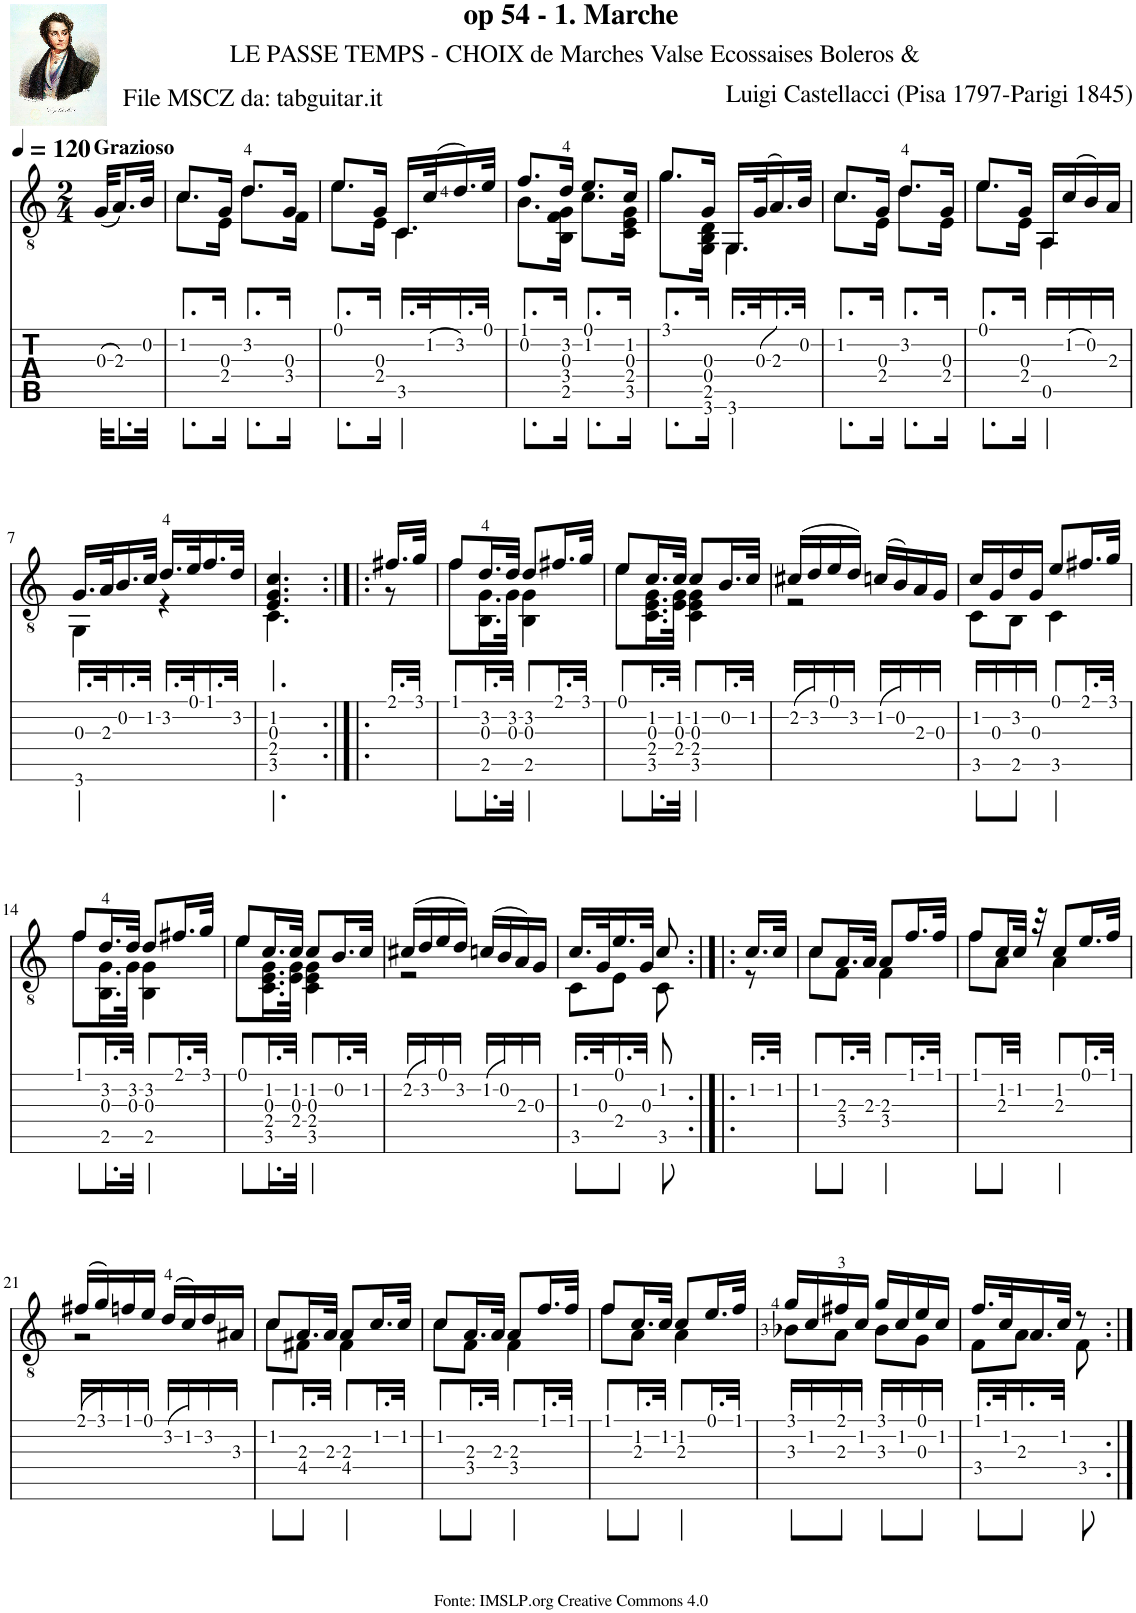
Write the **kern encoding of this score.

**kern	**kern
*part2	*part1
*staff2	*staff1
*I"Chitarra classica (Intavolatura)	*I"Classical Guitar
*stria6	*
*	*clefGv2
*k[]	*k[]
*M2/4	*M2/4
*MM120	*MM120
=	=
!	!LO:TX:a:B:t=Grazioso
(32G\KLL	(32G/KLL
16.A\)	16.A/)
32B\JJk	32B/JJk
=1	=1
*^	*^
8.c/L	8.c\L	8.c/L	8.c\L
16G/Jk	16E\Jk	16G/Jk	16E\Jk
8.d/L	8.d\L	8.d/L	8.d\L
16G/Jk	16F\Jk	16G/Jk	16F\Jk
=2	=2	=2	=2
8.e/L	8.e\L	8.e/L	8.e\L
16G/Jk	16E\Jk	16G/Jk	16E\Jk
16.C/LL	4C\	16.C/LL	4C\
(32c/K	.	(32c/K	.
16.d/)	.	16.d/)	.
32e/JJk	.	32e/JJk	.
=3	=3	=3	=3
8.f/L	8.B\L	8.f/L	8.B\L
16d/Jk	16BB\ 16F\ 16G\Jk	16d/Jk	16BB\ 16F\ 16G\Jk
8.e/L	8.c\L	8.e/L	8.c\L
16c/Jk	16C\ 16E\ 16G\Jk	16c/Jk	16C\ 16E\ 16G\Jk
=4	=4	=4	=4
8.g/L	8.g\L	8.g/L	8.g\L
16G/Jk	16GG\ 16BB\ 16D\Jk	16G/Jk	16GG\ 16BB\ 16D\Jk
16.GG/LL	4GG\	16.GG/LL	4GG\
(32G/K	.	(32G/K	.
16.A/)	.	16.A/)	.
32B/JJk	.	32B/JJk	.
=5	=5	=5	=5
8.c/L	8.c\L	8.c/L	8.c\L
16G/Jk	16E\Jk	16G/Jk	16E\Jk
8.d/L	8.d\L	8.d/L	8.d\L
16G/Jk	16E\Jk	16G/Jk	16E\Jk
=6	=6	=6	=6
8.e/L	8.e\L	8.e/L	8.e\L
16G/Jk	16E\Jk	16G/Jk	16E\Jk
16AA/LL	4AA\	16AA/LL	4AA\
(16c/	.	(16c/	.
16B/)	.	16B/)	.
16A/JJ	.	16A/JJ	.
!!LO:LB:g=z	!!
=7	=7	=7	=7
16.G/LL	4GG\	16.G/LL	4GG\
32A/K	.	32A/K	.
16.B/	.	16.B/	.
32c/JJk	.	32c/JJk	.
16.d/LL	4r	16.d/LL	4r
32e/K	.	32e/K	.
16.f/	.	16.f/	.
32d/JJk	.	32d/JJk	.
=8	=8	=8	=8
4.E/ 4.G/ 4.c/	4.C\	4.E/ 4.G/ 4.c/	4.C\
=9:|!|:	=9:|!|:	=9:|!|:	=9:|!|:
16.f#X/LL	8r	16.f#X/LL	8r
32g/JJk	.	32g/JJk	.
=10	=10	=10	=10
8f/L	8f\L	8f/L	8f\L
16.d/L	16.BB\ 16.G\L	16.d/L	16.BB\ 16.G\L
32d/JJk	32G\JJk	32d/JJk	32G\JJk
8d/L	4BB\ 4G\	8d/L	4BB\ 4G\
16.f#X/L	.	16.f#X/L	.
32g/JJk	.	32g/JJk	.
=11	=11	=11	=11
8e/L	8e\L	8e/L	8e\L
16.c/L	16.C\ 16.E\ 16.G\L	16.c/L	16.C\ 16.E\ 16.G\L
32c/JJk	32E\ 32G\JJk	32c/JJk	32E\ 32G\JJk
8c/L	4C\ 4E\ 4G\	8c/L	4C\ 4E\ 4G\
16.B/L	.	16.B/L	.
32c/JJk	.	32c/JJk	.
=12	=12	=12	=12
(16c#X/LL	2r	(16c#X/LL	2r
16d/)	.	16d/	.
16e/	.	16e/	.
16d/JJ	.	16d/JJ)	.
(16cn/LL	.	(16cn/LL	.
16B/)	.	16B/)	.
16A/	.	16A/	.
16G/JJ	.	16G/JJ	.
=13	=13	=13	=13
16c/LL	8C\L	16c/LL	8C\L
16G/	.	16G/	.
16d/	8BB\J	16d/	8BB\J
16G/JJ	.	16G/JJ	.
8e/L	4C\	8e/L	4C\
16.f#X/L	.	16.f#X/L	.
32g/JJk	.	32g/JJk	.
!!LO:LB:g=z	!!
=14	=14	=14	=14
8f/L	8f\L	8f/L	8f\L
16.d/L	16.BB\ 16.G\L	16.d/L	16.BB\ 16.G\L
32d/JJk	32G\JJk	32d/JJk	32G\JJk
8d/L	4BB\ 4G\	8d/L	4BB\ 4G\
16.f#X/L	.	16.f#X/L	.
32g/JJk	.	32g/JJk	.
=15	=15	=15	=15
8e/L	8e\L	8e/L	8e\L
16.c/L	16.C\ 16.E\ 16.G\L	16.c/L	16.C\ 16.E\ 16.G\L
32c/JJk	32E\ 32G\JJk	32c/JJk	32E\ 32G\JJk
8c/L	4C\ 4E\ 4G\	8c/L	4C\ 4E\ 4G\
16.B/L	.	16.B/L	.
32c/JJk	.	32c/JJk	.
=16	=16	=16	=16
(16c#X/LL	2r	(16c#X/LL	2r
16d/)	.	16d/	.
16e/	.	16e/	.
16d/JJ	.	16d/JJ)	.
(16cn/LL	.	(16cn/LL	.
16B/)	.	16B/	.
16A/	.	16A/)	.
16G/JJ	.	16G/JJ	.
=17	=17	=17	=17
16.c/LL	8C\L	16.c/LL	8C\L
32G/K	.	32G/K	.
16.e/	8E\J	16.e/	8E\J
32G/JJk	.	32G/JJk	.
8c/	8C\	8c/	8C\
=18:|!|:	=18:|!|:	=18:|!|:	=18:|!|:
16.c/LL	8r	16.c/LL	8r
32c/JJk	.	32c/JJk	.
=19	=19	=19	=19
8c/L	8c\L	8c/L	8c\L
16.A/L	8F\J	16.A/L	8F\J
32A/JJk	.	32A/JJk	.
8A/L	4F\	8A/L	4F\
16.f/L	.	16.f/L	.
32f/JJk	.	32f/JJk	.
=20	=20	=20	=20
8f/L	8f\L	8f/L	8f\L
16c/L	8A\J	16c/L	8A\J
32c/JJk	.	32c/JJk	.
32r	.	32r	.
8c/L	4A\	8c/L	4A\
16.e/L	.	16.e/L	.
32f/JJk	.	32f/JJk	.
!!LO:LB:g=z	!!
=21	=21	=21	=21
(16f#X/LL	2r	(16f#X/LL	2r
16g/)	.	16g/)	.
16fn/	.	16fn/	.
16e/JJ	.	16e/JJ	.
(16d/LL	.	(16d/LL	.
16c/)	.	16c/)	.
16d/	.	16d/	.
16A#X/JJ	.	16A#X/JJ	.
=22	=22	=22	=22
8c/L	8c\L	8c/L	8c\L
16.A/L	8F#X\J	16.A/L	8F#X\J
32A/JJk	.	32A/JJk	.
8A/L	4F#\	8A/L	4F#\
16.c/L	.	16.c/L	.
32c/JJk	.	32c/JJk	.
=23	=23	=23	=23
8c/L	8c\L	8c/L	8c\L
16.A/L	8F\J	16.A/L	8F\J
32A/JJk	.	32A/JJk	.
8A/L	4F\	8A/L	4F\
16.f/L	.	16.f/L	.
32f/JJk	.	32f/JJk	.
=24	=24	=24	=24
8f/L	8f\L	8f/L	8f\L
16.c/L	8A\J	16.c/L	8A\J
32c/JJk	.	32c/JJk	.
8c/L	4A\	8c/L	4A\
16.e/L	.	16.e/L	.
32f/JJk	.	32f/JJk	.
=25	=25	=25	=25
16g/LL	8B-X\L	16g/LL	8B-X\L
16c/	.	16c/	.
16f#X/	8A\J	16f#X/	8A\J
16c/JJ	.	16c/JJ	.
16g/LL	8B-\L	16g/LL	8B-\L
16c/	.	16c/	.
16e/	8G\J	16e/	8G\J
16c/JJ	.	16c/JJ	.
=26	=26	=26	=26
16.f/LL	8F\L	16.f/LL	8F\L
32c/K	.	32c/K	.
16.A/	8A\J	16.A/	8A\J
32c/JJk	.	32c/JJk	.
8r	8F\	8r	8F\
*v	*v	*	*
*	*v	*v
=:|!	=:|!
*-	*-
